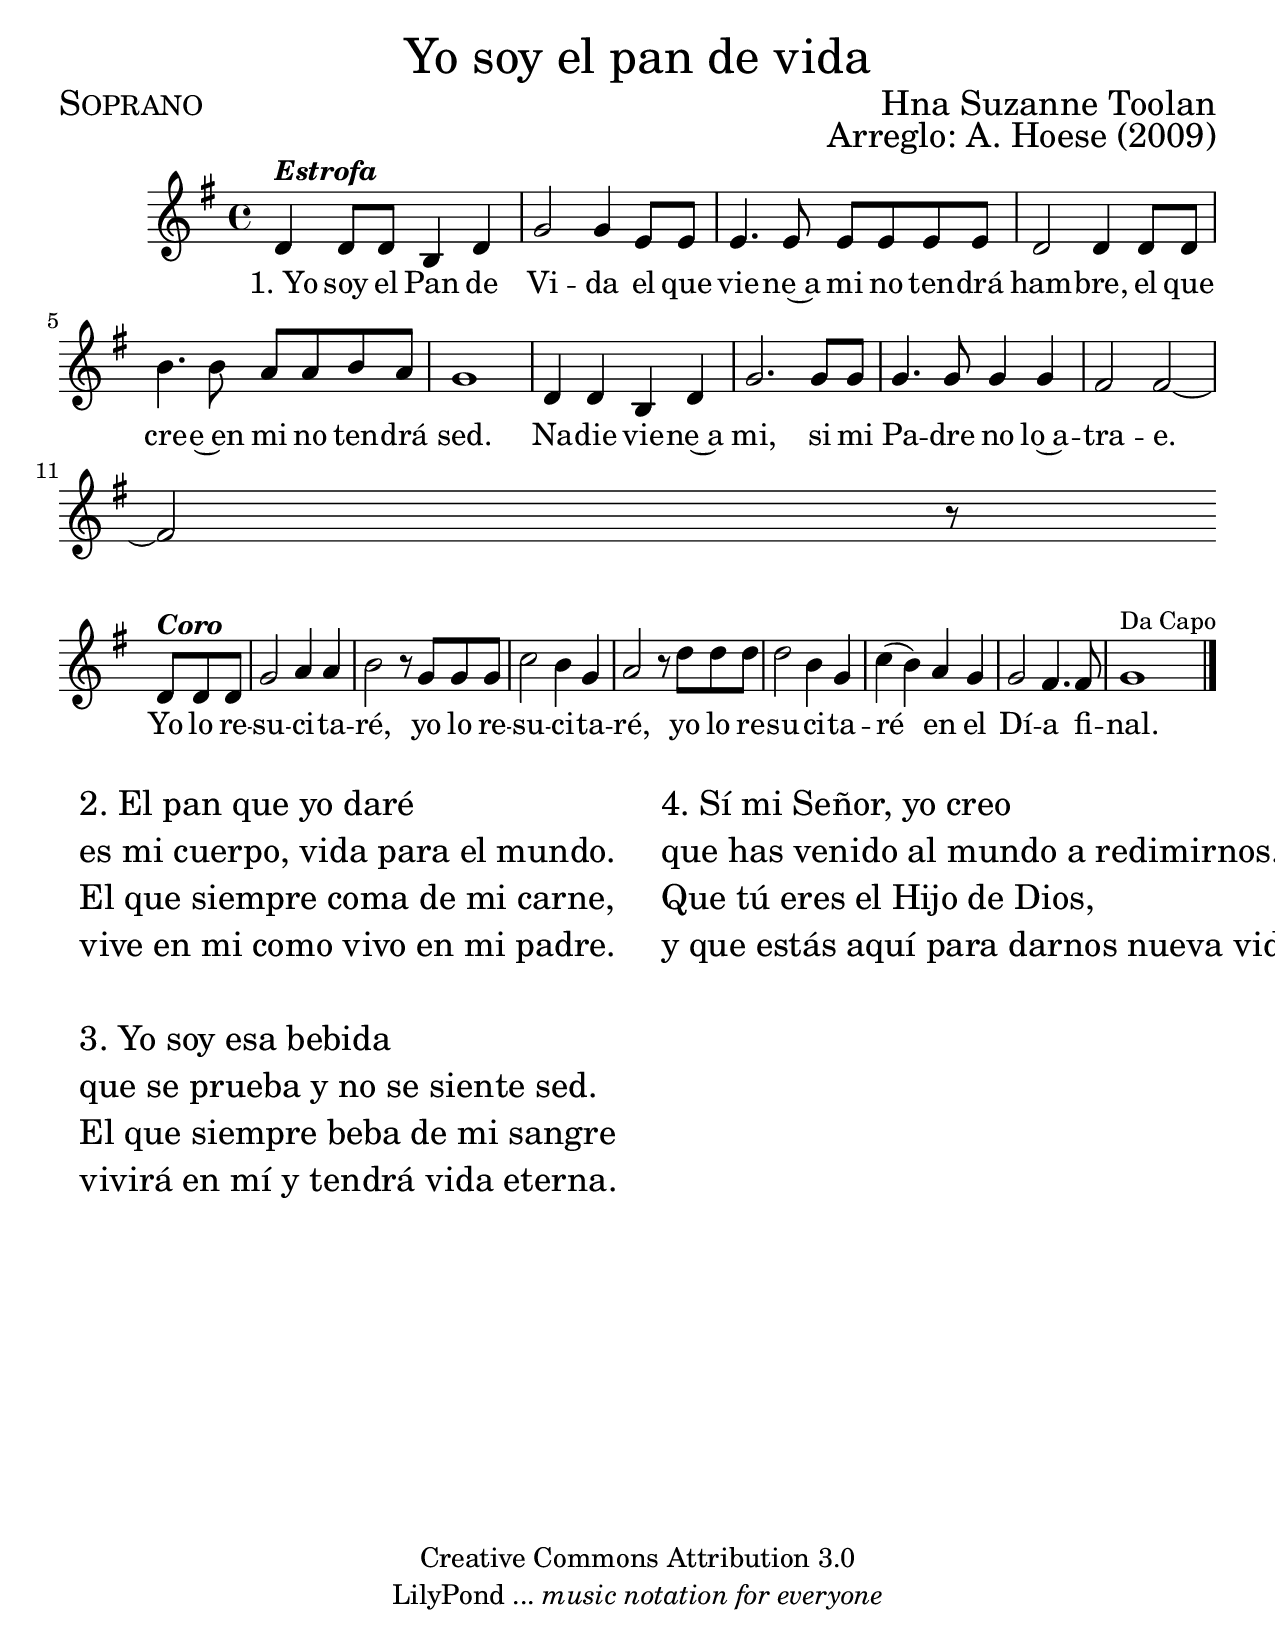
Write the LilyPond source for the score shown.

% ****************************************************************
%	Aleluya, mujeres santas - Soprano
%	by serach.sam@
% ****************************************************************
\language "espanol"
\version "2.19.49"

\include "melodia.ily"

#(set-global-staff-size 24)

% --- Parametro globales

\markup { \fill-line { \center-column { \fontsize #5 \titulo \fontsize #2 \subtitulo } } }
\markup { \fill-line { \fontsize #2 \smallCaps "Soprano" \fontsize #2 \autor } }
\markup { \fill-line { " " \fontsize #2 \arreglo } }

\header {
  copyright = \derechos
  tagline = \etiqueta
  breakbefore = ##t
}

% --- Musica

% --- Letra

\score {
  <<
    \new Staff <<
      \new Voice = "voz" << \global \soprano >>
      \new Lyrics \lyricsto "voz" \letra
    >>
  >>
  \midi {}
  \layout {}
}

\letras

\paper {
  #(set-paper-size "letter")
}